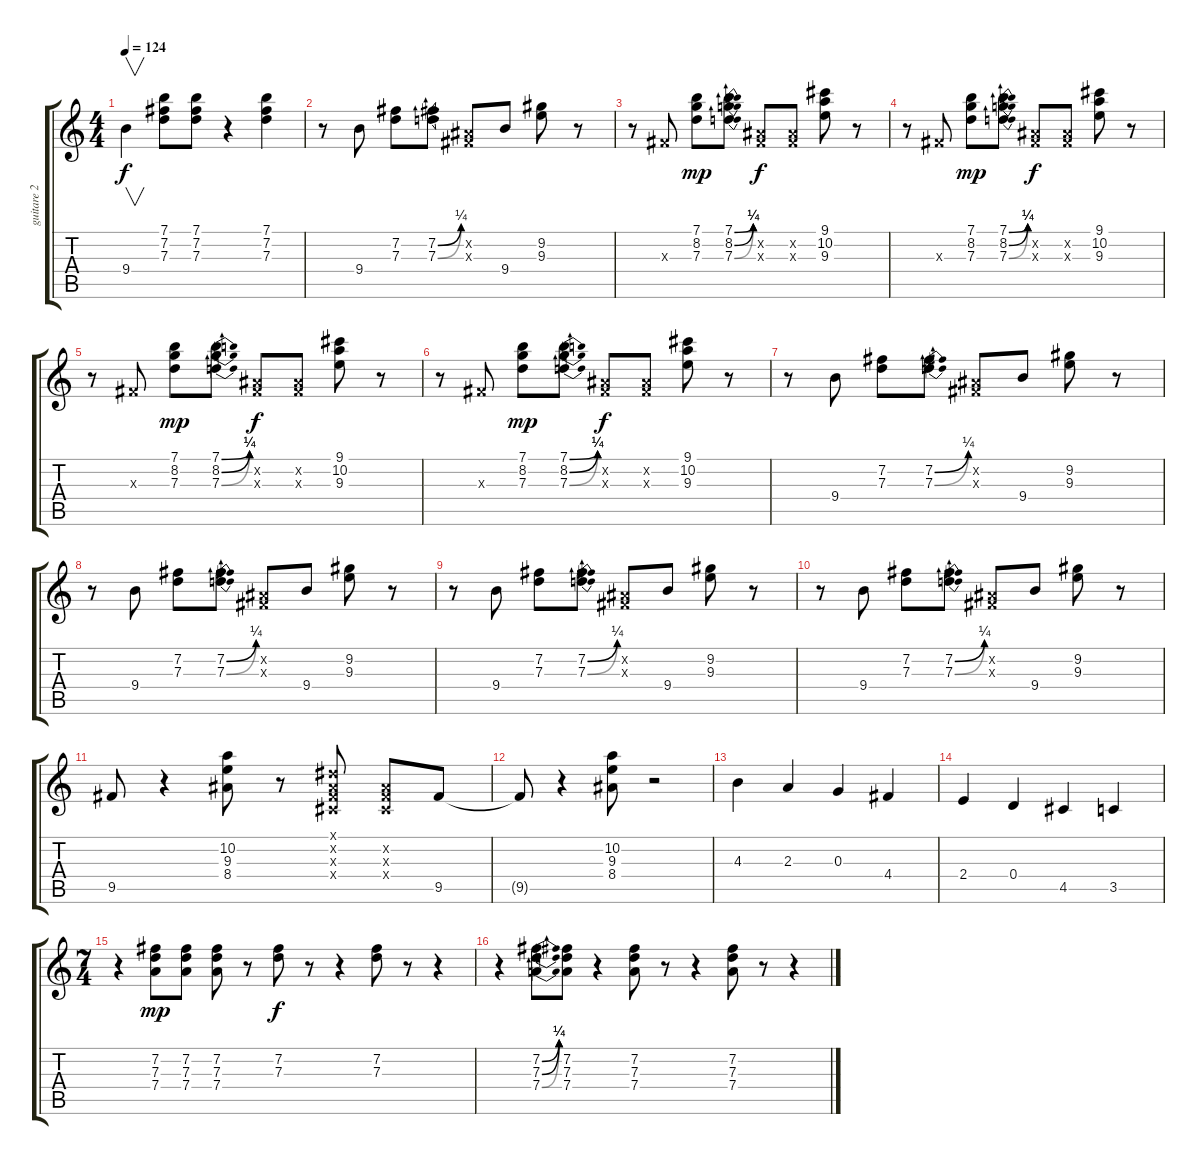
\track ("guitare 2" "guitare 2") {instrument acousticguitarnylon}
\staff {score tabs}
\tuning (E4 B3 G3 D3 A2 E2) {hide}
\ts (4 4)
\tempo 124
\clef g2
\ks c
9.4.4{v dy f} (7.1 7.2 7.3).8 (7.1 7.2 7.3).8 r.4 (7.1 7.2 7.3).4 |
r.8 9.4.8 (7.2 7.3).8 (7.2{be (bend 0 0 60 1)} 7.3{be (bend 0 0 60 1)}).8 (-1.2{x} -1.3{x}).8 9.4.8 (9.2 9.3).8 r.8 |
r.8 -1.3{x}.8 (7.1 8.2 7.3).8{dy mp} (7.1{be (bend 0 0 60 1)} 8.2{be (bend 0 0 60 1)} 7.3{be (bend 0 0 60 1)}).8 (-1.2{x} -1.3{x}).8{dy f} (-1.2{x} -1.3{x}).8 (9.1 10.2 9.3).8 r.8 |
r.8 -1.3{x}.8 (7.1 8.2 7.3).8{dy mp} (7.1{be (bend 0 0 60 1)} 8.2{be (bend 0 0 60 1)} 7.3{be (bend 0 0 60 1)}).8 (-1.2{x} -1.3{x}).8{dy f} (-1.2{x} -1.3{x}).8 (9.1 10.2 9.3).8 r.8 |
r.8 -1.3{x}.8 (7.1 8.2 7.3).8{dy mp} (7.1{be (bend 0 0 60 1)} 8.2{be (bend 0 0 60 1)} 7.3{be (bend 0 0 60 1)}).8 (-1.2{x} -1.3{x}).8{dy f} (-1.2{x} -1.3{x}).8 (9.1 10.2 9.3).8 r.8 |
r.8 -1.3{x}.8 (7.1 8.2 7.3).8{dy mp} (7.1{be (bend 0 0 60 1)} 8.2{be (bend 0 0 60 1)} 7.3{be (bend 0 0 60 1)}).8 (-1.2{x} -1.3{x}).8{dy f} (-1.2{x} -1.3{x}).8 (9.1 10.2 9.3).8 r.8 |
r.8 9.4.8 (7.2 7.3).8 (7.2{be (bend 0 0 60 1)} 7.3{be (bend 0 0 60 1)}).8 (-1.2{x} -1.3{x}).8 9.4.8 (9.2 9.3).8 r.8 |
r.8 9.4.8 (7.2 7.3).8 (7.2{be (bend 0 0 60 1)} 7.3{be (bend 0 0 60 1)}).8 (-1.2{x} -1.3{x}).8 9.4.8 (9.2 9.3).8 r.8 |
r.8 9.4.8 (7.2 7.3).8 (7.2{be (bend 0 0 60 1)} 7.3{be (bend 0 0 60 1)}).8 (-1.2{x} -1.3{x}).8 9.4.8 (9.2 9.3).8 r.8 |
r.8 9.4.8 (7.2 7.3).8 (7.2{be (bend 0 0 60 1)} 7.3{be (bend 0 0 60 1)}).8 (-1.2{x} -1.3{x}).8 9.4.8 (9.2 9.3).8 r.8 |
9.5.8 r.4 (10.2 9.3 8.4).8 r.8 (-1.1{x} -1.2{x} -1.3{x} -1.4{x}).8 (-1.2{x} -1.3{x} -1.4{x}).8 9.5.8 |
9.5{t}.8 r.4 (10.2 9.3 8.4).8 r.2 |
4.3.4 2.3.4 0.3.4 4.4.4 |
2.4.4 0.4.4 4.5.4 3.5.4 |
\ts (7 4)
r.4 (7.2 7.3 7.4).8{dy mp} (7.2 7.3 7.4).8 (7.2 7.3 7.4).8 r.8 (7.2 7.3).8{dy f} r.8 r.4 (7.2 7.3).8 r.8 r.4 |
r.4 (7.2{be (bend 0 0 60 1)} 7.3{be (bend 0 0 60 1)} 7.4{be (bend 0 0 60 1)}).8 (7.2 7.3 7.4).8 r.4 (7.2 7.3 7.4).8 r.8 r.4 (7.2 7.3 7.4).8 r.8 r.4
